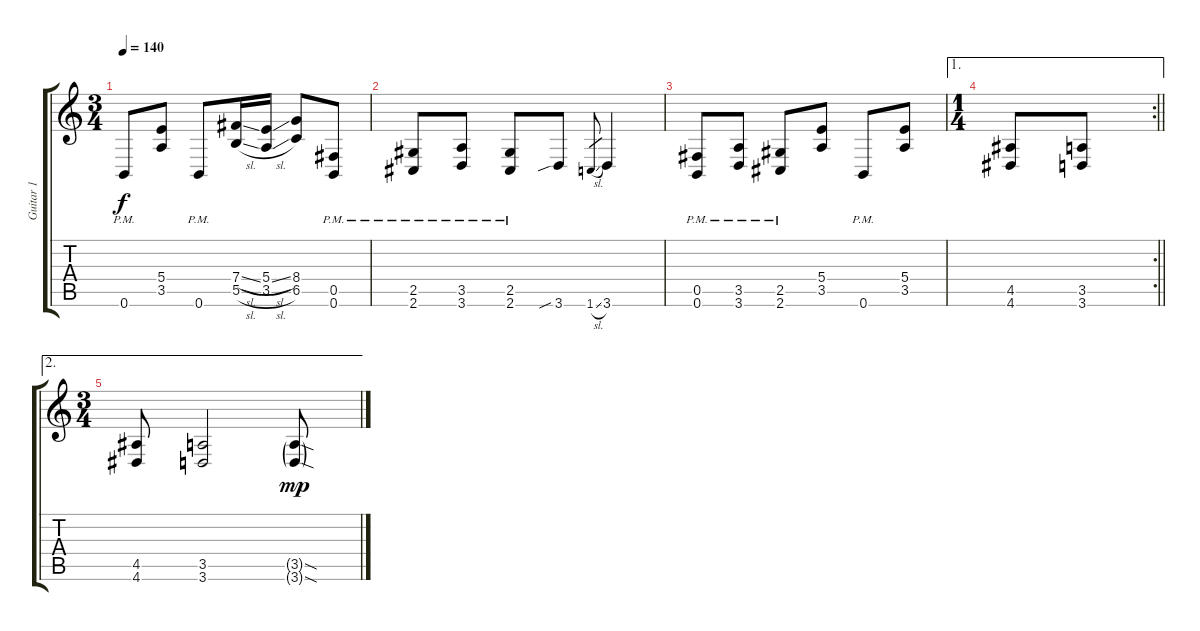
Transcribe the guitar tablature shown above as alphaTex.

\track ("Guitar 1" "Guitar 1") {instrument distortionguitar}
\staff {score tabs}
\tuning (Db4 Ab3 E3 B2 Gb2 B1) {hide}
\ts (3 4)
\tempo 140
\clef g2
\ks c
0.6{pm}.8{dy f} (5.4 3.5).8 0.6{pm}.8 (7.4{sl} 5.5{sl}).16 (5.4{sl} 3.5{sl}).16 (8.4 6.5).8 (0.5{pm} 0.6{pm}).8 |
(2.5{pm} 2.6{pm}).8 (3.5{pm} 3.6{pm}).8 (2.5{pm} 2.6{pm}).8 3.6{sib}.8 1.6{sl}.8{gr} 3.6.4 |
(0.5{pm} 0.6{pm}).8 (3.5{pm} 3.6{pm}).8 (2.5{pm} 2.6{pm}).8 (5.4 3.5).8 0.6{pm}.8 (5.4 3.5).8 |
\ae 1
\rc 2
\ts (1 4)
\barLineRight lightlight
(4.5 4.6).8 (3.5 3.6).8 |
\ae 2
\ts (3 4)
(4.5 4.6).8 (3.5 3.6).2 (3.5{sod g} 3.6{sod g}).8{dy mp}
